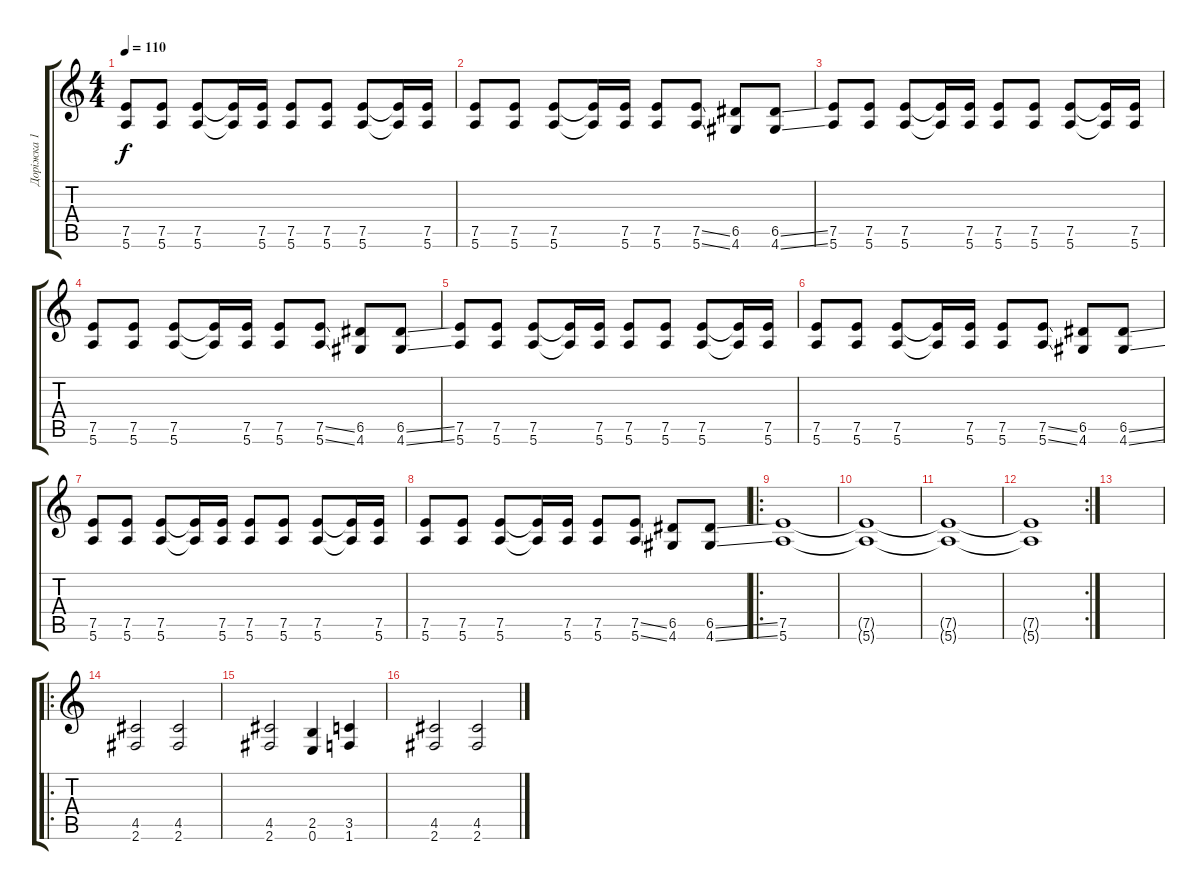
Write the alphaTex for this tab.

\track ("Доріжка 1" "Доріжка 1") {instrument distortionguitar}
\staff {score tabs}
\tuning (E4 B3 G3 D3 A2 E2) {hide}
\ts (4 4)
\tempo 110
\clef g2
\ks c
(7.5 5.6).8{dy f} (7.5 5.6).8 (7.5 5.6).8 (7.5{t} 5.6{t}).16 (7.5 5.6).16 (7.5 5.6).8 (7.5 5.6).8 (7.5 5.6).8 (7.5{t} 5.6{t}).16 (7.5 5.6).16 |
(7.5 5.6).8 (7.5 5.6).8 (7.5 5.6).8 (7.5{t} 5.6{t}).16 (7.5 5.6).16 (7.5 5.6).8 (7.5{ss} 5.6{ss}).8 (6.5 4.6).8 (6.5{ss} 4.6{ss}).8 |
(7.5 5.6).8 (7.5 5.6).8 (7.5 5.6).8 (7.5{t} 5.6{t}).16 (7.5 5.6).16 (7.5 5.6).8 (7.5 5.6).8 (7.5 5.6).8 (7.5{t} 5.6{t}).16 (7.5 5.6).16 |
(7.5 5.6).8 (7.5 5.6).8 (7.5 5.6).8 (7.5{t} 5.6{t}).16 (7.5 5.6).16 (7.5 5.6).8 (7.5{ss} 5.6{ss}).8 (6.5 4.6).8 (6.5{ss} 4.6{ss}).8 |
(7.5 5.6).8 (7.5 5.6).8 (7.5 5.6).8 (7.5{t} 5.6{t}).16 (7.5 5.6).16 (7.5 5.6).8 (7.5 5.6).8 (7.5 5.6).8 (7.5{t} 5.6{t}).16 (7.5 5.6).16 |
(7.5 5.6).8 (7.5 5.6).8 (7.5 5.6).8 (7.5{t} 5.6{t}).16 (7.5 5.6).16 (7.5 5.6).8 (7.5{ss} 5.6{ss}).8 (6.5 4.6).8 (6.5{ss} 4.6{ss}).8 |
(7.5 5.6).8 (7.5 5.6).8 (7.5 5.6).8 (7.5{t} 5.6{t}).16 (7.5 5.6).16 (7.5 5.6).8 (7.5 5.6).8 (7.5 5.6).8 (7.5{t} 5.6{t}).16 (7.5 5.6).16 |
(7.5 5.6).8 (7.5 5.6).8 (7.5 5.6).8 (7.5{t} 5.6{t}).16 (7.5 5.6).16 (7.5 5.6).8 (7.5{ss} 5.6{ss}).8 (6.5 4.6).8 (6.5{ss} 4.6{ss}).8 |
\ro
(7.5 5.6).1{volume 16} |
(7.5{t} 5.6{t}).1 |
(7.5{t} 5.6{t}).1 |
\rc 2
(7.5{t} 5.6{t}).1 |
|
\ro
(4.5 2.6).2 (4.5 2.6).2 |
(4.5 2.6).2 (2.5 0.6).4 (3.5 1.6).4 |
(4.5 2.6).2 (4.5 2.6).2
